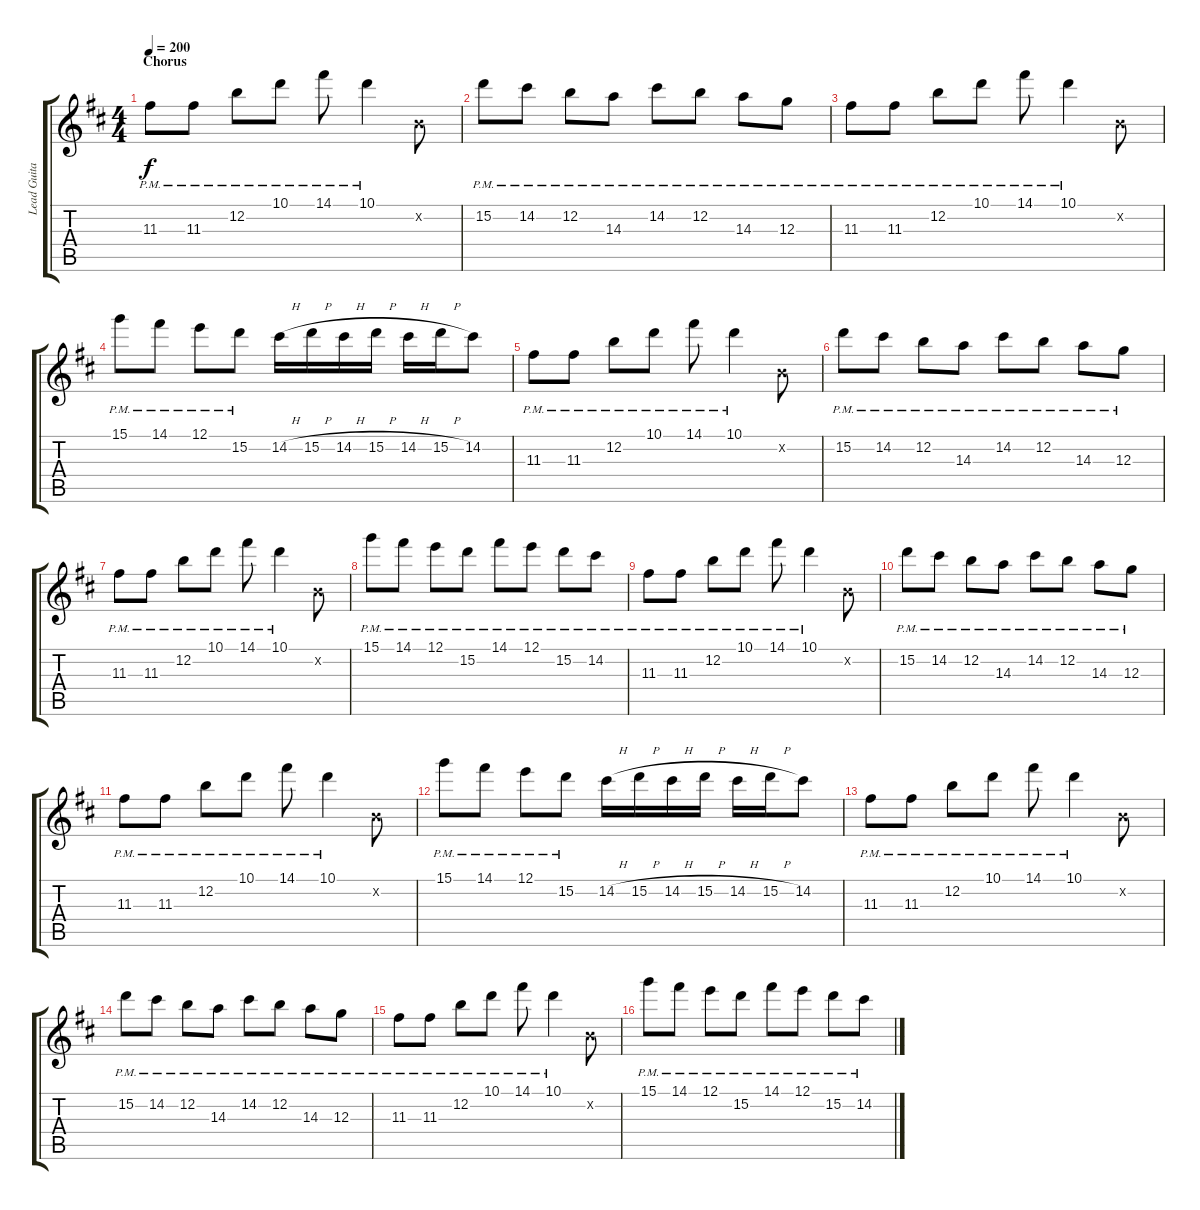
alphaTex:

\track ("Lead Guitar 2" "Lead Guita") {instrument distortionguitar}
\staff {score tabs}
\tuning (E4 B3 G3 D3 A2 E2) {hide}
\ts (4 4)
\section ("" "Chorus")
\tempo 200
\clef g2
\ks bminor
11.3{pm}.8{dy f} 11.3{pm}.8 12.2{pm}.8 10.1{pm}.8 14.1{pm}.8 10.1{pm}.4 0.2{x}.8 |
15.2{pm}.8 14.2{pm}.8 12.2{pm}.8 14.3{pm}.8 14.2{pm}.8 12.2{pm}.8 14.3{pm}.8 12.3{pm}.8 |
11.3{pm}.8 11.3{pm}.8 12.2{pm}.8 10.1{pm}.8 14.1{pm}.8 10.1{pm}.4 0.2{x}.8 |
15.1{pm}.8 14.1{pm}.8 12.1{pm}.8 15.2{pm}.8 14.2{h}.16 15.2{h}.16 14.2{h}.16 15.2{h}.16 14.2{h}.16 15.2{h}.16 14.2.8 |
11.3{pm}.8 11.3{pm}.8 12.2{pm}.8 10.1{pm}.8 14.1{pm}.8 10.1{pm}.4 0.2{x}.8 |
15.2{pm}.8 14.2{pm}.8 12.2{pm}.8 14.3{pm}.8 14.2{pm}.8 12.2{pm}.8 14.3{pm}.8 12.3{pm}.8 |
11.3{pm}.8 11.3{pm}.8 12.2{pm}.8 10.1{pm}.8 14.1{pm}.8 10.1{pm}.4 0.2{x}.8 |
15.1{pm}.8 14.1{pm}.8 12.1{pm}.8 15.2{pm}.8 14.1{pm}.8 12.1{pm}.8 15.2{pm}.8 14.2{pm}.8 |
11.3{pm}.8 11.3{pm}.8 12.2{pm}.8 10.1{pm}.8 14.1{pm}.8 10.1{pm}.4 0.2{x}.8 |
15.2{pm}.8 14.2{pm}.8 12.2{pm}.8 14.3{pm}.8 14.2{pm}.8 12.2{pm}.8 14.3{pm}.8 12.3{pm}.8 |
11.3{pm}.8 11.3{pm}.8 12.2{pm}.8 10.1{pm}.8 14.1{pm}.8 10.1{pm}.4 0.2{x}.8 |
15.1{pm}.8 14.1{pm}.8 12.1{pm}.8 15.2{pm}.8 14.2{h}.16 15.2{h}.16 14.2{h}.16 15.2{h}.16 14.2{h}.16 15.2{h}.16 14.2.8 |
11.3{pm}.8 11.3{pm}.8 12.2{pm}.8 10.1{pm}.8 14.1{pm}.8 10.1{pm}.4 0.2{x}.8 |
15.2{pm}.8 14.2{pm}.8 12.2{pm}.8 14.3{pm}.8 14.2{pm}.8 12.2{pm}.8 14.3{pm}.8 12.3{pm}.8 |
11.3{pm}.8 11.3{pm}.8 12.2{pm}.8 10.1{pm}.8 14.1{pm}.8 10.1{pm}.4 0.2{x}.8 |
15.1{pm}.8 14.1{pm}.8 12.1{pm}.8 15.2{pm}.8 14.1{pm}.8 12.1{pm}.8 15.2{pm}.8 14.2{pm}.8
